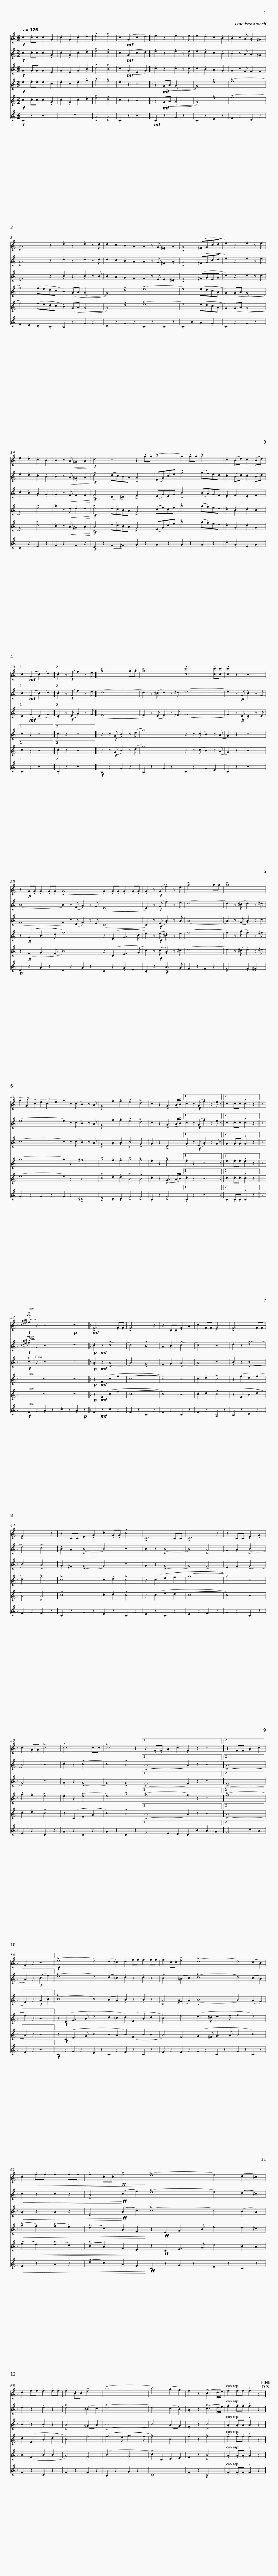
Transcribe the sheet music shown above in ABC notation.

X:1
%%score 1 2 3 4 5 6
L:1/8
Q:1/4=126
M:2/2
I:linebreak $
K:none
V:1 treble transpose=-2
V:2 treble transpose=-2
V:3 treble transpose=-2
V:4 treble transpose=-14
V:5 treble transpose=-14
V:6 treble transpose=-26
V:1
[K:C]!f! .c2 .c.c .c2 .G2 | .c2 .G2 .c2 .d2 | !>!e4 !>!d4 | .c2!mf! (G2 c2 d2) |: .e2 z2 .e2 z e | %5
 .e2 .d2 .c2 .B2 | .B2 z A .A2 .^G2 | !>!A6 z2 | .d2 z2 .d2 z d | .d2 .c2 .B2 .A2 | %10
 .A2 z G .^F2 .A2 | !>!G4 (^FGcd |$ .e2) z2 .e2 z e | .e2 .d2 .c2 .B2 | .B2 z!<(! A .^G2 .A2!<)! | %15
!f! d4 z4 | z2 .g.g (!>!g4 | g2) .g.g !>!g4 | .c2 (Bd) .c2 (Bd) |1 .c2!mf! (G2 c2 d2) :|2 %20
 .c2 z!f! (G .f2) z e |: !>!g6 .g.g | !>!g8 |$ !>![cc']6 .[cc'].[cc'] | !>![cc']2 z2 z4 | %25
 z2!p! .G.G .G2 .G.G | (!>!G8 | G2) .G.G .G2 .G.G | .G2 z!f! (G .f2) z e | !>!a6 .a.a | %30
 !>!a8 | (3g2 G2 c2 (3e2 c2 e2 | g2 z (c .B2) z A |$ !>!G4 .f2 .f2 | !>!e4 !>!d4 | %35
 .c2 z2 (!>!G3 A/B/) |1 .c2 z!f! (G .f2) z e :|2 .c2 .c.c !^!c2 z2 ||[K:F]S!f!{cde} (!>!f2 z2) z4 |!p! z8 |: %40
!mf! !>!F6 .F.F | !>!F6 z2 | z2 .C.C .F2 .A2 | .c2 .F.F !>!F4 | !>!F6 .F.F | %45
 !>!F6 z2 |$ z2 .C.C .E2 .G2 | .c2 .G.G !>!c4 | !>!C6 .C.C | !>!C6 z2 | %50
 z2 .C.C .E2 .G2 | .c2 .G.G !>!c4 | !>!c6 .c.c | !>!c6 z2 |1 z2 .F.F .A2 .c2 | %55
 .F2 z2 z4 :|2 z2 .F.F .A2 .c2 | .F2 z2 z4 ||!f! (!>!e8 |$ e4) (d2 ^c2) | %60
 .d2 .f.f .f2 .f.f | .f2 .c.c !>!f4 | (!>!d8 | d4) (c2 B2) | .c2!<(! .f.f .f2 .f.f | %65
 .f2 .c.c!ff! !>!f4!<)! | (!>!e8 | e4) (d2 ^c2) | .d2 .f.f .f2 .f.f | .f2 .c.c !>!f4 | %70
 (!>!b8 | b4) (a2 g2) |$ .f2 z2 (!>!c3 d/e/) | .f2 .f.f !^!f2 z2!D.S.!!fine! |] %74
V:2
[K:C]!f! .c2 .c.c .c2 .G2 | .c2 .G2 .c2 .d2 | !>!e4 !>!d4 | .c2!mf! (G2 c2 d2) |: .e2 z2 .e2 z e | %5
 .e2 .d2 .c2 .B2 | .B2 z A .A2 .^G2 | !>!A6 z2 | .d2 z2 .d2 z d | .d2 .c2 .B2 .A2 | %10
 .A2 z G .^F2 .A2 | !>!G4 (^FGcd |$ .e2) z2 .e2 z e | .e2 .d2 .c2 .B2 | .B2 z!<(! A .^G2 .A2!<)! | %15
!f! !>!d4 (dc)BA | !>!G4 (EG)ce | !>!g4 (gf)ed | .c2 (Bd) .c2 (Bd) |1 .c2!mf! (G2 c2 d2) :|2 %20
 .c2 z!f! (G .f2) z e |: (d8 | d2) z (^c .d2) z ^d |$ (e8 | e2) z!p! (G .c2) z G | %25
 (B8 | B2) z (F .A2) z G | (E8 | E2) z!f! (G .f2) z e | (d8 | %30
 d2) z (^c .d2) z ^d | (e8 | e2) z (c .B2) z A |$ !>!G4 .f2 .f2 | !>!e4 !>!d4 | %35
 .c2 z2 (!>!G3 A/B/) |1 .c2 z!f! (G .f2) z e :|2 .c2 .c.c !^!c2 z2 ||[K:F]!f!{cde} (!>!f2 z2) z4 | z8 |: %40
!p! .c2!mf! z2 (!>!c4 | c4) !>!B4 | .A2 .B2 (!>!c4 | c4) z4 | .d2 z2 (!>!d4 | %45
 d4) !>!c4 |$ .B2 .A2 (!>!B4 | B4) z4 | .B2 z2 (!>!B4 | B4) !>!A4 | %50
 .G2 .A2 (!>!B4 | B4) z4 | .c2 z2 (!>!c4 | c4) !>!B4 |1 (!>!A8 | %55
 A2) z2 z4 :|2 (!>!A8 | A2) z2!f! (c2 f2) || (!>!e8 |$ e4) (d2 ^c2) | %60
 .d2 z2 .d2 z2 | !>!c4 (=B2 c2) | (!>!d8 | d4) (c2 B2) |!<(! .c2 z2 .c2 z2 | %65
 !>!A4!<)!!ff! (c2 f2) | (!>!e8 | e4) (d2 ^c2) | .d2 z2 .d2 z2 | !>!c4 (=B2 c2) | %70
 (!>!d8 | d4) (c2 B2) |$ .A2 z2 (!>!c3 d/e/) | .f2 .f.f !^!f2 z2 |] %74
V:3
[K:C]!f! .G2 .G.G .G2 .E2 | .G2 .E2 .G2 .B2 | !>!c4 !>!B4 | .c2!mf! (G2 E2 G2) |: .c2 z2 .c2 z c | %5
 .c2 .B2 .A2 .G2 | .G2 z F .F2 .F2 | !>!F6 z2 | .B2 z2 .B2 z B | .B2 .A2 .G2 .F2 | %10
 .F2 z E .E2 .^D2 | !>!E4 (^FGEG |$ .c2) z2 .c2 z c | .c2 .B2 .A2 .G2 | .G2 z!<(! F .F2 .F2!<)! | %15
!f! !>!F4 (D2 ^D2) | !>!E4 (EG)EG | !>!B4 (BA)GF | .E2 F2 .E2 F2 |1 .E2!mf! (G2 E2 G2) :|2 %20
 .E2 z!f! (E .A2) z G |: (F8 | F2) z (E .F2) z ^F |$ (G8 | G2) z!p! (E .E2) z E | %25
 (F8 | F2) z (D .F2) z E | (C8 | C2) z!f! (E .A2) z A | (A8 | %30
 A2) z (F .A2) z c | (c8 | c2) z (c .B2) z A |$ !>!G4 .A2 .A2 | !>!B4 !>!G4 | %35
 .G2 z2 !>!D4 |1 .G2 z!f! (E .A2) z G :|2 .G2 .G.G !^!G2 z2 ||[K:F]!f! !>!c2 z2 z4 | z8 |: %40
!p! .A2!mf! z2 (!>!A4 | A4) !>!G4 | .F2 .G2 (!>!A4 | A4) z4 | .B2 z2 (!>!B4 | %45
 B4) !>!A4 |$ .G2 .^F2 (!>!G4 | G4) z4 | .G2 z2 (!>!G4 | G4) !>!F4 | %50
 .E2 .F2 (!>!G4 | G4) z4 | .G2 z2 (!>!G4 | G4) !>!G4 |1 (!>!F8 | %55
 F2) z2 z4 :|2 (!>!F8 | F2) z2!f! (A2 c2) || (!>!c8 |$ c4) (B2 A2) | %60
 .B2 z2 .B2 z2 | !>!A4 (^G2 A2) | (!>!B8 | B4) (A2 G2) |!<(! .A2 z2 .A2 z2 | %65
 !>!F4!<)!!ff! (A2 c2) | (!>!c8 | c4) (B2 A2) | .B2 z2 .B2 z2 | !>!A4 (^G2 A2) | %70
 (!>!B8 | B4) (A2 G2) |$ .F2 z2 !>!B4 | .A2 .A.A !^!A2 z2 |] %74
V:4
[K:C]!f! .e2 .e.e .e2 .c2 | .e2 .c2 .e2 .g2 | !>!g4 !>!f4 | .e2 z2 z4 |: z2!mf! (GA (G4 | %5
 G4)) !>!e4 | (!>!f8 | f4) (fedc | .B2) (GA (G4 | G4)) !>!d4 | %10
 (!>!e8 | e4) (edcA |$ .G2) (GA (G4 | G4)) !>!e4 | .g2 z!<(! d .d2 .d2!<)! | %15
!f! !>!d4 (dc)BA | !>!G4 (ce)ce | !>!g4 (gf)ed | .c2 .B2 .c2 .B2 |1 .c2 z2 z4 :|2 %20
 .c2 z2 z4 |: z2 z!f! (G .B2) z (d | g8) |$ z2 z (c .B2) z (A | G2) z2 z4 | %25
 z2!p! (G2 B3 d | f8) | z2 (E2 G3 c | e2) z!f! (e .^c2) z e | (f8 | %30
 f2) z (a .f2) z ^f | (g8 | g2) z2 ^f4 |$ !>!g4 .f2 .f2 | !>!g4 !>!f4 | %35
 .e2 z2 !>!f4 |1 .e2 z2 z4 :|2 .e2 .e.e !^!e2 z2 ||[K:F] z8 | z8 |: %40
!p! z2!mf! (F2 c2 f2 | (c8 | c4)) z4 | .c2 .d2 !>!c4 | z2 (f2 d2 f2 | %45
 d4) !>!f4 |$ !>!c8 | .c2 .d2 !>!c4 | z2 (c2 e2 f2 | (g8 | %50
 g4)) z4 | .g2 .f2 !>!e4 | .e2 z2 (!>!e4 | e4) !>!g4 |1 (!>!f8 | %55
 f2) z2 z4 :|2 (!>!f8 | f2) z2 z4 || z2!f! (E2 G3 B |$ e4 d2 ^c2 | %60
 d2) (F2 B2 d2 | c4) f4 | (e3 ^d e3 f | g4 e4) |!<(! (!>!g2 .f2) (!>!f2 .e2) | %65
 (!>!d2 c2) A2 F2!<)! | z2!ff! E2 G3 B | e4 d2 ^c2 | d2 (F2 B2 d2 | c4) f4 | %70
 (f3 e g3 f | !>!e4) c4 |$ .f2 z2 !>!e4 | .f2 .f.f !^!f2 z2 |] %74
V:5
[K:C]!f! .c2 .c.c .c2 .G2 | .c2 .G2 .c2 .d2 | !>!e4 !>!d4 | .c2 z2 z4 |: z2!mf! (GA (G4 | %5
 G4)) !>!e4 | (!>!f8 | f4) (fedc | .B2) (GA (G4 | G4)) !>!d4 | %10
 (!>!e8 | e4) (edcA |$ .G2) (GA (G4 | G4)) !>!c4 | .B2 z!<(! A .^G2 .A2!<)! | %15
!f! !>!A4 (dc)BA | !>!G4 (EG)ce | !>!g4 (gf)ed | .c2 .G2 .c2 .G2 |1 .c2 z2 z4 :|2 %20
 .c2 z2 z4 |: z2 z!f! (G .B2) z (d | g8) |$ z2 z (c .B2) z (A | G2) z2 z4 | %25
 z2!p! (F2 G3 F | B8) | z2 (C2 E3 G | c2) z!f! (c .A2) z ^c | (d8 | %30
 d2) z (^c .d2) z ^d | (e8 | e2) z2 B4 |$ !>!c4 .d2 .d2 | !>!B4 !>!B4 | %35
 .c2 z2 (!>!G3 A/B/) |1 .c2 z2 z4 :|2 .c2 .c.c !^!c2 z2 ||[K:F] z8 | z8 |: %40
!p! z2!mf! (F2 c2 f2 | (c8 | c4)) z4 | .c2 .d2 !>!c4 | z2 (F2 B2 d2 | %45
 B4) !>!A4 |$ !>!c8 | .c2 .d2 !>!c4 | z2 (c2 e2 d2 | (c8 | %50
 c4)) z4 | .c2 .d2 !>!c4 | z2 (C2 E2 G2 | c4) !>!B4 |1 (!>!A8 | %55
 A2) z2 z4 :|2 (!>!A8 | A2) z2 z4 || z2!f! (C2 E3 G |$ c4 B2 A2 | %60
 B2) (F2 B2 B2 | A4) F4 | (G3 ^F G3 A | B4 c4) |!<(! (!>!e2 .d2) (!>!d2 .c2) | %65
 (!>!B2 A2) F2 D2!<)! | z2!ff! C2 E3 G | c4 B2 A2 | B2 (F2 B2 B2 | A4) F4 | %70
 (B4 G4 | !>!c2) C2 D2 E2 |$ .F2 z2 !>!B4 | .A2 .A.A !^!A2 z2 |] %74
V:6
[K:C]!f! .C2 z2 z4 | z8 | !>!G4 !>!G4 | .C2 z2 z4 |:!mf! C2 z2 G2 z2 | %5
 C2 z2 E2 z2 | F2 z2 D2 z2 | .F2 .E2 .D2 .C2 | B,2 z2 G2 z2 | D2 z2 G2 z2 | %10
 C2 z2 C2 z2 | .C2 .B2 .A2 .G2 |$ C2 z2 G2 z2 | C2 z2 E2 z2 | F2 z2 F2 z2 | %15
!f! D2 z2 (F2 ^F2) | .G2 z2 G2 z2 | G2 z2 G2 z2 | .c2 .G2 .E2 .G2 |1 .C2 z2 z4 :|2 %20
 .C2 z2 z4 |:!f! B,2 z2 G2 z2 | B,2 z2 G2 z2 |$ C2 z2 G2 E2 | C2 z2 z4 | %25
!p! D2 z2 G2 z2 | D2 z2 G2 z2 | C2 z2 .G2 .E2 | .C2 z2!f! !>!A3 G | F2 z2 F2 z2 | %30
 !>!F4 .F2 .^F2 | .G2 z2 G2 z2 | G2 z2 !>!^D4 |$ !>!E4 .D2 .D2 | !>!G4 !>!G4 | %35
 .C2 z2 !>!G4 |1 .C2 z2 z4 :|2 .C2 .C.C !^!C2 z2 ||[K:F]!f! .F2 z2 .A2 z2 | .c2 z2 .A2!p! z2 |: %40
 F2!mf! z2 c2 z2 | F2 z2 C2 z2 | F2 z2 C2 z2 | F2 z2 A,2 z2 | B,2 z2 D2 z2 | %45
 F2 z2 F2 z2 |$ C2 z2 G2 z2 | E2 z2 C2 z2 | E2 z2 C2 z2 | E2 z2 F2 z2 | %50
 G2 z2 C2 z2 | E2 z2 C2 z2 | G2 z2 C2 z2 | G2 z2 C2 z2 |1 F4 E2 D2 | %55
 C2 B2 A2 G2 :|2 F4 c2 A2 | F2 z2 z4 ||!f! C2 z2 G2 z2 |$ E2 z2 C2 z2 | %60
 F2 z2 C2 z2 | F2 z2 F2 z2 | G2 z2 C2 z2 | G2 z2 C2 z2 |!<(! F2 z2 A2 z2 | %65
 (!>!d2 c2) A2 F2!<)! |!ff! C2 z2 G2 z2 | E2 z2 C2 z2 | F2 z2 C2 z2 | F2 z2 F2 z2 | %70
 B,2 z2 G2 z2 | C8 |$ .F2 z2 !>!C4 | .F2 .F.F !^!F2 z2 |] %74
